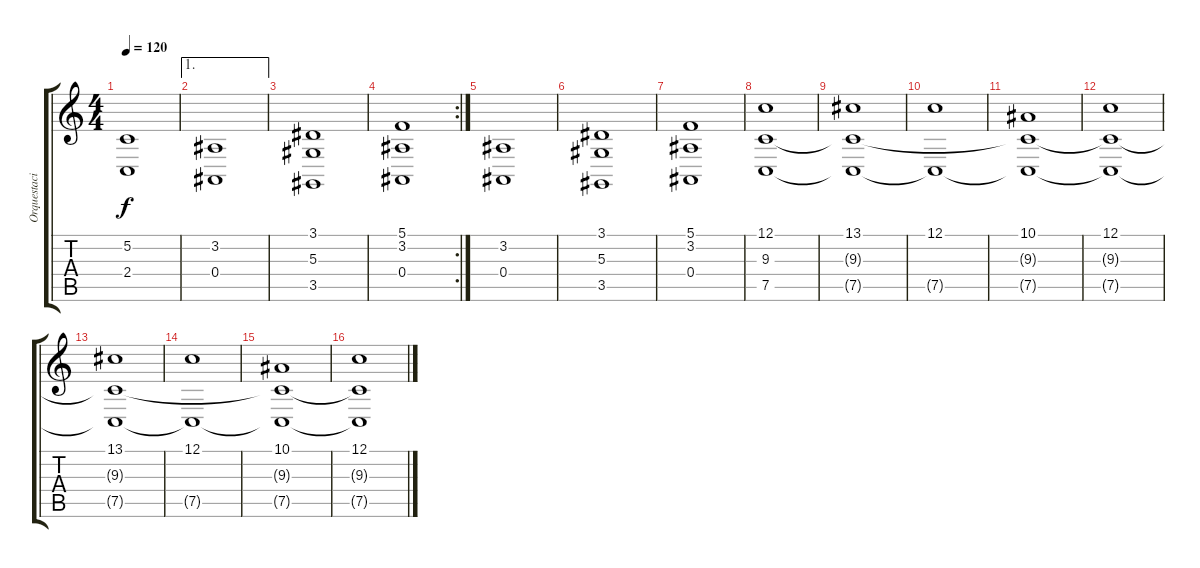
\track ("Orquestación" "Orquestaci") {instrument stringensemble1}
\staff {score tabs}
\tuning (C4 G3 Eb3 Bb2 F2 C2) {hide}
\ts (4 4)
\tempo 120
\clef g2
\ks c
(5.2 2.4).1{dy f} |
\ae 1
(3.2 0.4).1 |
(3.1 5.3 3.5).1 |
\rc 2
(5.1 3.2 0.4).1 |
(3.2 0.4).1 |
(3.1 5.3 3.5).1 |
(5.1 3.2 0.4).1 |
(12.1 9.3 7.5).1 |
(13.1 9.3{t} 7.5{t}).1 |
(12.1 7.5{t}).1 |
(10.1 9.3{t} 7.5{t}).1 |
(12.1 9.3{t} 7.5{t}).1 |
(13.1 9.3{t} 7.5{t}).1 |
(12.1 7.5{t}).1 |
(10.1 9.3{t} 7.5{t}).1 |
(12.1 9.3{t} 7.5{t}).1
